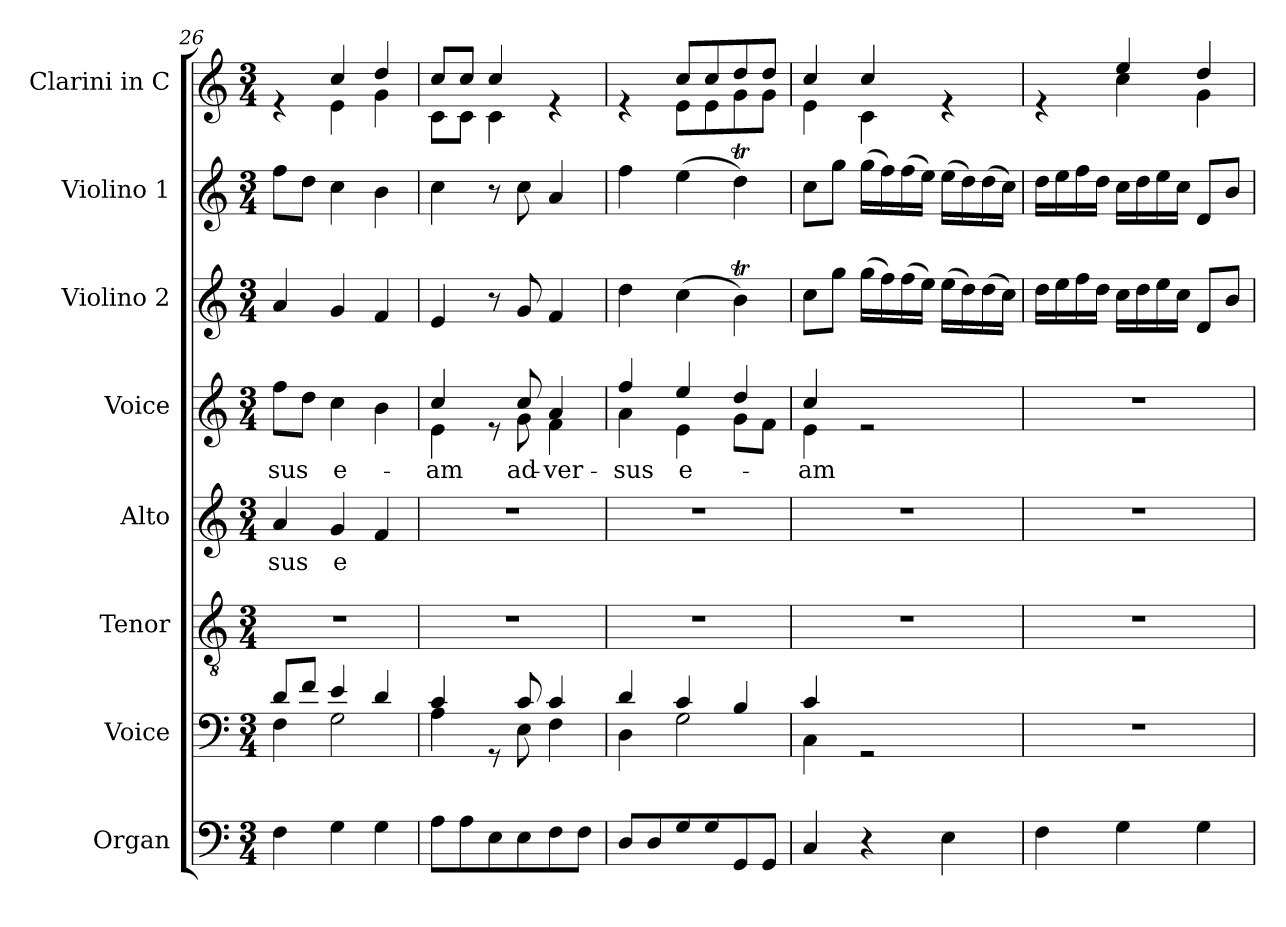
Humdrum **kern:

**kern	**kern	**kern	**kern	**text	**kern	**text	**kern	**kern	**kern
*part8	*part7	*part6	*part5	*part5	*part4	*part4	*part3	*part2	*part1
*staff8	*staff7	*staff6	*staff5	*staff5	*staff4	*staff4	*staff3	*staff2	*staff1
*I"Organ	*I"Voice	*I"Tenor	*I"Alto	*	*I"Voice	*	*I"Violino 2	*I"Violino 1	*I"Clarini in C
*	*	*	*I'A	*	*	*	*I'Vln	*I'Vln	*
*clefF4	*clefF4	*clefGv2	*clefG2	*	*clefG2	*	*clefG2	*clefG2	*clefG2
*k[]	*k[]	*k[]	*k[]	*	*k[]	*	*k[]	*k[]	*k[]
*M3/4	*M3/4	*M3/4	*M3/4	*	*M3/4	*	*M3/4	*M3/4	*M3/4
=26	=26	=26	=26	=26	=26	=26	=26	=26	=26
*	*^	*	*	*	*	*	*	*	*
!	!	!	!	!	!LO:LY:b	!	!LO:LY:b	!	!	!
*	*	*	*	*	*	*	*	*	*	*^
4F\	8d/L	4F\	2.r	4a/	-sus	8ff\L	-sus	4a/	8ff\L	4re	4ryy
.	8f/J	.	.	.	.	8dd\J	.	.	8dd\J	.	.
!	!	!	!	!	!LO:LY:b	!	!LO:LY:b	!	!	!	!
4G\	4e/	2G\	.	4g/	e	4cc\	e-	4g/	4cc\	4cc/	4e\
4G\	4d/	.	.	4f/	.	4b\	.	4f/	4b\	4dd/	4g\
!!LO:PB:g=z	!!
=27	=27	=27	=27	=27	=27	=27	=27	=27	=27	=27	=27
!	!	!	!	!	!	!	!LO:LY:b	!	!	!	!
*	*	*	*	*	*	*^	*	*	*	*	*
8A\L	4c/	4A\	2.r	2.r	.	4cc/	4e\	-am	4e/	4cc\	8cc/L	8c\L
8A\	.	.	.	.	.	.	.	.	.	.	8cc/J	8c\J
8E\	8rGG	8ryy	.	.	.	8re	8ryy	.	8r	8r	4cc/	4c\
!	!	!	!	!	!	!	!	!LO:LY:b	!	!	!	!
8E\	8c/	8E\	.	.	.	8cc/	8g\	ad-	8g/	8cc\	.	.
!	!	!	!	!	!	!	!	!LO:LY:b	!	!	!	!
8F\	4c/	4F\	.	.	.	4a/	4f\	-ver-	4f/	4a/	4re	4ryy
8F\J	.	.	.	.	.	.	.	.	.	.	.	.
=28	=28	=28	=28	=28	=28	=28	=28	=28	=28	=28	=28	=28
!	!	!	!	!	!	!	!	!LO:LY:b	!	!	!	!
8D/L	4d/	4D\	2.r	2.r	.	4ff/	4a\	-sus	4dd\	4ff\	4re	4ryy
8D/	.	.	.	.	.	.	.	.	.	.	.	.
!	!	!	!	!	!	!	!	!LO:LY:b	!	!	!	!
8G/	4c/	2G\	.	.	.	4ee/	4e\	e-	(4cc\	(4ee\	8cc/L	8e\L
8G/	.	.	.	.	.	.	.	.	.	.	8cc/	8e\
8GG/	4B/	.	.	.	.	4dd/	8g\L	.	4bt\)	4ddT\)	8dd/	8g\
8GG/J	.	.	.	.	.	.	8f\J	.	.	.	8dd/J	8g\J
=29	=29	=29	=29	=29	=29	=29	=29	=29	=29	=29	=29	=29
!	!	!	!	!	!	!	!	!LO:LY:b	!	!	!	!
4C/	4c/	4C\	2.r	2.r	.	4cc/	4e\	-am	8cc\L	8cc\L	4cc/	4e\
.	.	.	.	.	.	.	.	.	8gg\J	8gg\J	.	.
4r	2rGG	2ryy	.	.	.	2re	2ryy	.	(16gg\LL	(16gg\LL	4cc/	4c\
.	.	.	.	.	.	.	.	.	16ff\)	16ff\)	.	.
.	.	.	.	.	.	.	.	.	(16ff\	(16ff\	.	.
.	.	.	.	.	.	.	.	.	16ee\JJ)	16ee\JJ)	.	.
4E\	.	.	.	.	.	.	.	.	(16ee\LL	(16ee\LL	4re	4ryy
.	.	.	.	.	.	.	.	.	16dd\)	16dd\)	.	.
.	.	.	.	.	.	.	.	.	(16dd\	(16dd\	.	.
.	.	.	.	.	.	.	.	.	16cc\JJ)	16cc\JJ)	.	.
*	*v	*v	*	*	*	*v	*v	*	*	*	*	*
=30	=30	=30	=30	=30	=30	=30	=30	=30	=30	=30
4F\	2.r	2.r	2.r	.	2.r	.	16dd\LL	16dd\LL	4re	4ryy
.	.	.	.	.	.	.	16ee\	16ee\	.	.
.	.	.	.	.	.	.	16ff\	16ff\	.	.
.	.	.	.	.	.	.	16dd\JJ	16dd\JJ	.	.
4G\	.	.	.	.	.	.	16cc\LL	16cc\LL	4ee/	4cc\
.	.	.	.	.	.	.	16dd\	16dd\	.	.
.	.	.	.	.	.	.	16ee\	16ee\	.	.
.	.	.	.	.	.	.	16cc\JJ	16cc\JJ	.	.
4G\	.	.	.	.	.	.	8d/L	8d/L	4dd/	4g\
.	.	.	.	.	.	.	8b/J	8b/J	.	.
*	*	*	*	*	*	*	*	*	*v	*v
=	=	=	=	=	=	=	=	=	=
*-	*-	*-	*-	*-	*-	*-	*-	*-	*-
